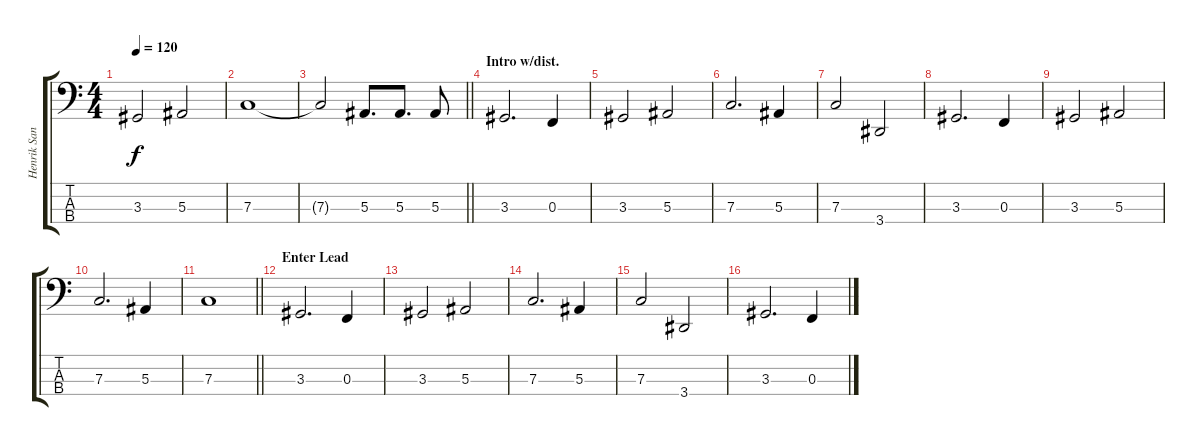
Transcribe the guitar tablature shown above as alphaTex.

\track ("Henrik Sandelin" "Henrik San") {instrument electricbassfinger}
\staff {score tabs}
\tuning (Eb2 Bb1 F1 C1) {hide}
\ts (4 4)
\tempo 120
\clef f4
\ks c
3.3{t}.2{dy f} 5.3.2 |
7.3.1 |
\barLineRight lightlight
7.3{t}.2 5.3.8{d} 5.3.8{d} 5.3.8 |
\section ("" "Intro w/dist.")
3.3.2{d} 0.3.4 |
3.3.2 5.3.2 |
7.3.2{d} 5.3.4 |
7.3.2 3.4.2 |
3.3.2{d} 0.3.4 |
3.3.2 5.3.2 |
7.3.2{d} 5.3.4 |
\barLineRight lightlight
7.3.1 |
\section ("" "Enter Lead")
3.3.2{d} 0.3.4 |
3.3.2 5.3.2 |
7.3.2{d} 5.3.4 |
7.3.2 3.4.2 |
3.3.2{d} 0.3.4
